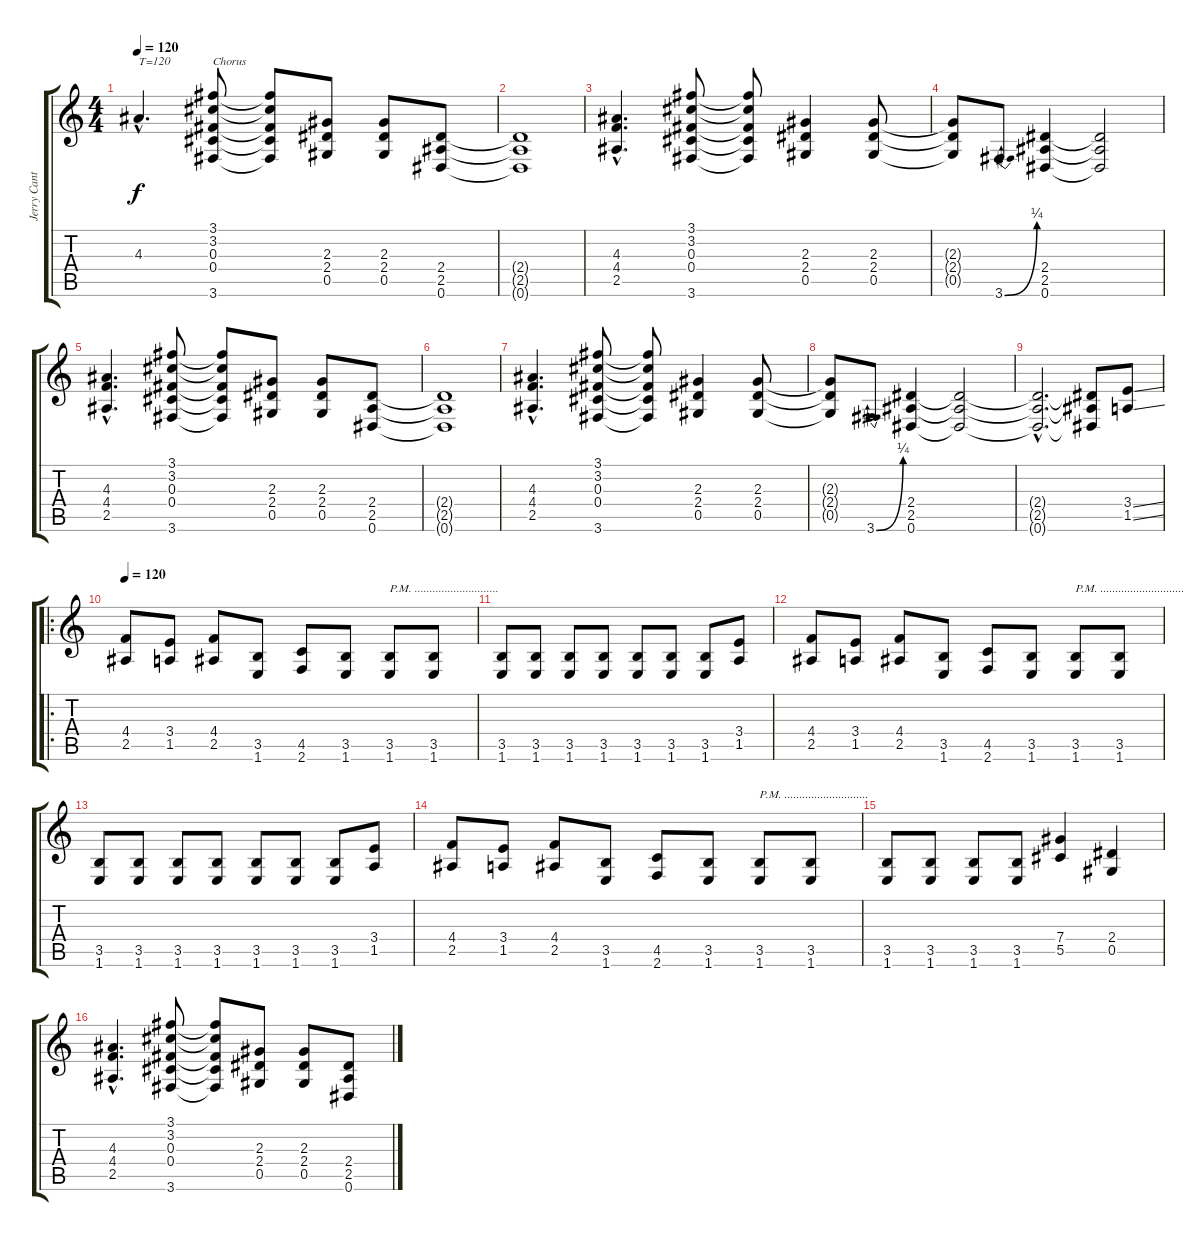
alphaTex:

\track ("Jerry Cantrell" "Jerry Cant") {instrument distortionguitar}
\staff {score tabs}
\tuning (Eb4 Bb3 Gb3 Db3 Ab2 Eb2) {hide}
\ts (4 4)
\tempo 120
\clef g2
\ks c
4.3{hac}.4{d txt "T=120" dy f} (3.1 3.2 0.3 0.4 3.6).8{txt "Chorus"} (3.1{t} 3.2{t} 0.3{t} 0.4{t} 3.6{t}).8 (2.3 2.4 0.5).8 (2.3 2.4 0.5).8 (2.4 2.5 0.6).8 |
(2.4{t} 2.5{t} 0.6{t}).1 |
(4.3{hac} 4.4{hac} 2.5{hac}).4{d} (3.1 3.2 0.3 0.4 3.6).8 (3.1{t} 3.2{t} 0.3{t} 0.4{t} 3.6{t}).8 (2.3 2.4 0.5).4 (2.3 2.4 0.5).8 |
(2.3{t} 2.4{t} 0.5{t}).8 3.6{be (bend 0 0 60 1)}.8 (2.4 2.5 0.6).4 (2.4{t} 2.5{t} 0.6{t}).2 |
(4.3{hac} 4.4{hac} 2.5{hac}).4{d} (3.1 3.2 0.3 0.4 3.6).8 (3.1{t} 3.2{t} 0.3{t} 0.4{t} 3.6{t}).8 (2.3 2.4 0.5).8 (2.3 2.4 0.5).8 (2.4 2.5 0.6).8 |
(2.4{t} 2.5{t} 0.6{t}).1 |
(4.3{hac} 4.4{hac} 2.5{hac}).4{d} (3.1 3.2 0.3 0.4 3.6).8 (3.1{t} 3.2{t} 0.3{t} 0.4{t} 3.6{t}).8 (2.3 2.4 0.5).4 (2.3 2.4 0.5).8 |
(2.3{t} 2.4{t} 0.5{t}).8 3.6{be (bend 0 0 60 1)}.8 (2.4 2.5 0.6).4 (2.4{t} 2.5{t} 0.6{t}).2 |
(2.4{hac t} 2.5{hac t} 0.6{hac t}).2{d} (2.4{t} 2.5{t} 0.6{t}).8 (3.4{ss} 1.5{ss}).8 |
\ro
\tempo 120
(4.4 2.5).8 (3.4 1.5).8 (4.4 2.5).8 (3.5 1.6).8 (4.5 2.6).8 (3.5 1.6).8 (3.5 1.6).8{txt "P.M. ............................" volume 9} (3.5 1.6).8{volume 10} |
(3.5 1.6).8{volume 10} (3.5 1.6).8{volume 10} (3.5 1.6).8{volume 10} (3.5 1.6).8{volume 10} (3.5 1.6).8{volume 10} (3.5 1.6).8{volume 10} (3.5 1.6).8{volume 10} (3.4 1.5).8{volume 13} |
(4.4 2.5).8 (3.4 1.5).8 (4.4 2.5).8 (3.5 1.6).8 (4.5 2.6).8 (3.5 1.6).8 (3.5 1.6).8{txt "P.M. ............................" volume 9} (3.5 1.6).8{volume 10} |
(3.5 1.6).8{volume 10} (3.5 1.6).8{volume 10} (3.5 1.6).8{volume 10} (3.5 1.6).8{volume 10} (3.5 1.6).8{volume 10} (3.5 1.6).8{volume 10} (3.5 1.6).8{volume 10} (3.4 1.5).8{volume 13} |
(4.4 2.5).8 (3.4 1.5).8 (4.4 2.5).8 (3.5 1.6).8 (4.5 2.6).8 (3.5 1.6).8 (3.5 1.6).8{txt "P.M. ............................" volume 9} (3.5 1.6).8{volume 10} |
(3.5 1.6).8{volume 10} (3.5 1.6).8{volume 10} (3.5 1.6).8{volume 10} (3.5 1.6).8{volume 10} (7.4 5.5).4{volume 13} (2.4 0.5).4 |
(4.3{hac} 4.4{hac} 2.5{hac}).4{d} (3.1 3.2 0.3 0.4 3.6).8 (3.1{t} 3.2{t} 0.3{t} 0.4{t} 3.6{t}).8 (2.3 2.4 0.5).8 (2.3 2.4 0.5).8 (2.4 2.5 0.6).8
